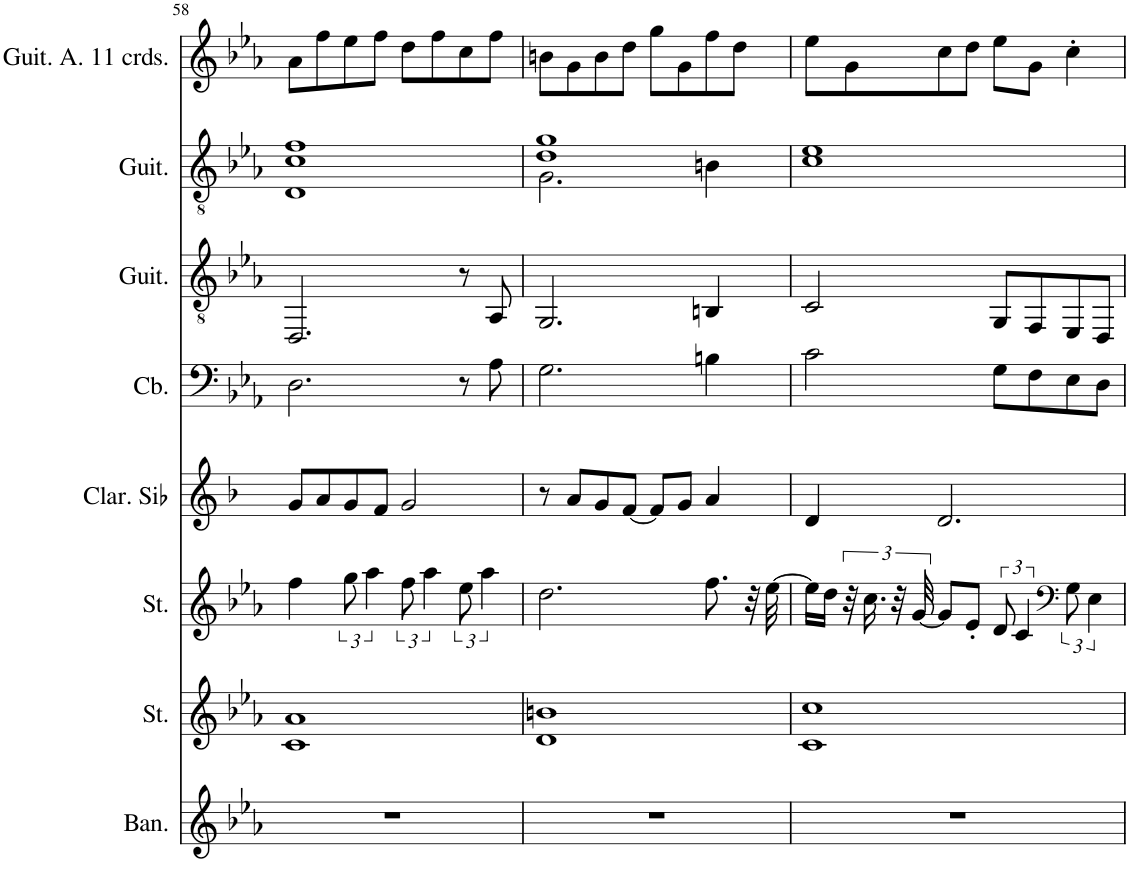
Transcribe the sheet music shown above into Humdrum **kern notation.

**kern	**kern	**kern	**kern	**kern	**kern	**kern	**kern
*part8	*part7	*part6	*part5	*part4	*part3	*part2	*part1
*staff8	*staff7	*staff6	*staff5	*staff4	*staff3	*staff2	*staff1
*I"Bandonéon, Tango Accordion	*I"Cordes, String Ensemble 2	*I"Cordes, String Ensemble 2	*I"Clarinette en Sib, Clarinet Pipe	*I"Contrebasse, Acoustic Bass	*I"Guitare à 7 cordes, Acoustic Guitar (nylon)	*I"Guitare classique, Acoustic Guitar (nylon)	*I"Guitare Alto à 11 cordes, Acoustic Guitar (nylon)
*I'Ban.	*I'St.	*I'St.	*I'Clar. Sib	*I'Cb.	*I'Guit.	*I'Guit.	*I'Guit. A. 11 crds.
!!LO:PB:g=z
*clefG2	*clefG2	*clefF4	*clefG2	*clefF4	*clefGv2	*clefGv2	*clefG2
*	*	*	*Trd1c2	*Trd7c12	*	*	*
*k[b-e-a-]	*k[b-e-a-]	*k[b-e-a-]	*k[b-]	*k[b-e-a-]	*k[b-e-a-]	*k[b-e-a-]	*k[b-e-a-]
*M4/4	*M4/4	*M4/4	*M4/4	*M4/4	*M4/4	*M4/4	*M4/4
=58	=58	=58	=58	=58	=58	=58	=58
1r	1c 1a-	4ff\	8g/L	2.D\	2.DD/	1D 1c 1f	8a-\L
.	.	.	8a/	.	.	.	8ff\
.	.	12gg\	8g/	.	.	.	8ee-\
.	.	6aa-\	.	.	.	.	.
.	.	.	8f/J	.	.	.	8ff\J
.	.	12ff\	2g/	.	.	.	8dd\L
.	.	6aa-\	.	.	.	.	.
.	.	.	.	.	.	.	8ff\
.	.	12ee-\	.	8r	8r	.	8cc\
.	.	6aa-\	.	.	.	.	.
.	.	.	.	8A-\	8AA-/	.	8ff\J
=59	=59	=59	=59	=59	=59	=59	=59
*	*	*	*	*	*	*^	*
1r	1d 1bn	2.dd\	8r	2.G\	2.GG/	1d 1g	2.G\	8bn\L
.	.	.	8a/L	.	.	.	.	8g\
.	.	.	8g/	.	.	.	.	8b\
.	.	.	[8f/J	.	.	.	.	8dd\J
.	.	.	8f/L]	.	.	.	.	8gg\L
.	.	.	8g/J	.	.	.	.	8g\
.	.	8.ff\	4a/	4Bn\	4BBn/	.	4Bn\	8ff\
.	.	.	.	.	.	.	.	8dd\J
.	.	32r	.	.	.	.	.	.
.	.	[32ee-\	.	.	.	.	.	.
*	*	*	*	*	*	*v	*v	*
=60	=60	=60	=60	=60	=60	=60	=60
1r	1c 1cc	16ee-\LL]	4d/	2c\	2C/	1c 1e-	8ee-\L
.	.	16dd\JJ	.	.	.	.	.
.	.	48r	.	.	.	.	8g\
.	.	24.cc\	.	.	.	.	.
.	.	48r	.	.	.	.	.
.	.	[48g/	.	.	.	.	.
.	.	8g/L]	2.d/	.	.	.	8cc\
.	.	8e-'/J	.	.	.	.	8dd\J
.	.	12d/	.	8G\L	8GG/L	.	8ee-\L
.	.	6c/	.	.	.	.	.
.	.	.	.	8F\	8FF/	.	8g\J
*	*	*clefF4	*	*	*	*	*
.	.	12G\	.	8E-\	8EE-/	.	4cc'\
.	.	6E-\	.	.	.	.	.
.	.	.	.	8D\J	8DD/J	.	.
=	=	=	=	=	=	=	=
*-	*-	*-	*-	*-	*-	*-	*-
